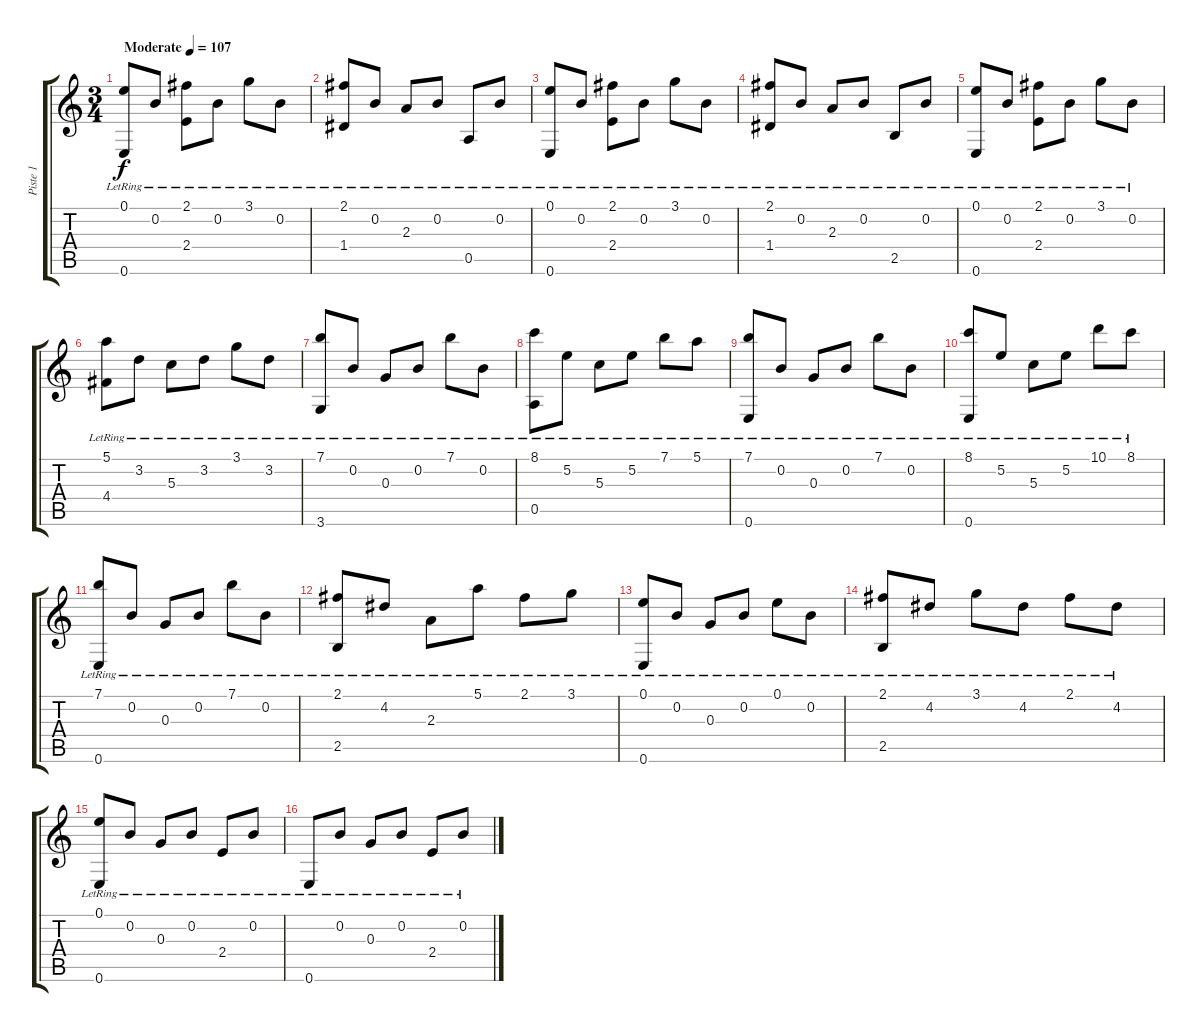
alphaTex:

\track ("Piste 1" "Piste 1") {instrument acousticguitarnylon}
\staff {score tabs}
\tuning (E4 B3 G3 D3 A2 E2) {hide}
\ts (3 4)
\tempo (107 "Moderate")
\clef g2
\ks c
(0.1{lr} 0.6{lr}).8{dy f instrument acousticguitarnylon} 0.2{lr}.8 (2.1{lr} 2.4{lr}).8 0.2{lr}.8 3.1{lr}.8 0.2{lr}.8 |
(2.1{lr} 1.4{lr}).8 0.2{lr}.8 2.3{lr}.8 0.2{lr}.8 0.5{lr}.8 0.2{lr}.8 |
(0.1{lr} 0.6{lr}).8 0.2{lr}.8 (2.1{lr} 2.4{lr}).8 0.2{lr}.8 3.1{lr}.8 0.2{lr}.8 |
(2.1{lr} 1.4{lr}).8 0.2{lr}.8 2.3{lr}.8 0.2{lr}.8 2.5{lr}.8 0.2{lr}.8 |
(0.1{lr} 0.6{lr}).8 0.2{lr}.8 (2.1{lr} 2.4{lr}).8 0.2{lr}.8 3.1{lr}.8 0.2{lr}.8 |
(5.1{lr} 4.4{lr}).8 3.2{lr}.8 5.3{lr}.8 3.2{lr}.8 3.1{lr}.8 3.2{lr}.8 |
(7.1{lr} 3.6{lr}).8 0.2{lr}.8 0.3{lr}.8 0.2{lr}.8 7.1{lr}.8 0.2{lr}.8 |
(8.1{lr} 0.5{lr}).8 5.2{lr}.8 5.3{lr}.8 5.2{lr}.8 7.1{lr}.8 5.1{lr}.8 |
(7.1{lr} 0.6{lr}).8 0.2{lr}.8 0.3{lr}.8 0.2{lr}.8 7.1{lr}.8 0.2{lr}.8 |
(8.1{lr} 0.6{lr}).8 5.2{lr}.8 5.3{lr}.8 5.2{lr}.8 10.1{lr}.8 8.1{lr}.8 |
(7.1{lr} 0.6{lr}).8 0.2{lr}.8 0.3{lr}.8 0.2{lr}.8 7.1{lr}.8 0.2{lr}.8 |
(2.1{lr} 2.5{lr}).8 4.2{lr}.8 2.3{lr}.8 5.1{lr}.8 2.1{lr}.8 3.1{lr}.8 |
(0.1{lr} 0.6{lr}).8 0.2{lr}.8 0.3{lr}.8 0.2{lr}.8 0.1{lr}.8 0.2{lr}.8 |
(2.1{lr} 2.5{lr}).8 4.2{lr}.8 3.1{lr}.8 4.2{lr}.8 2.1{lr}.8 4.2{lr}.8 |
(0.1{lr} 0.6{lr}).8 0.2{lr}.8 0.3{lr}.8 0.2{lr}.8 2.4{lr}.8 0.2{lr}.8 |
0.6{lr}.8 0.2{lr}.8 0.3{lr}.8 0.2{lr}.8 2.4{lr}.8 0.2{lr}.8
